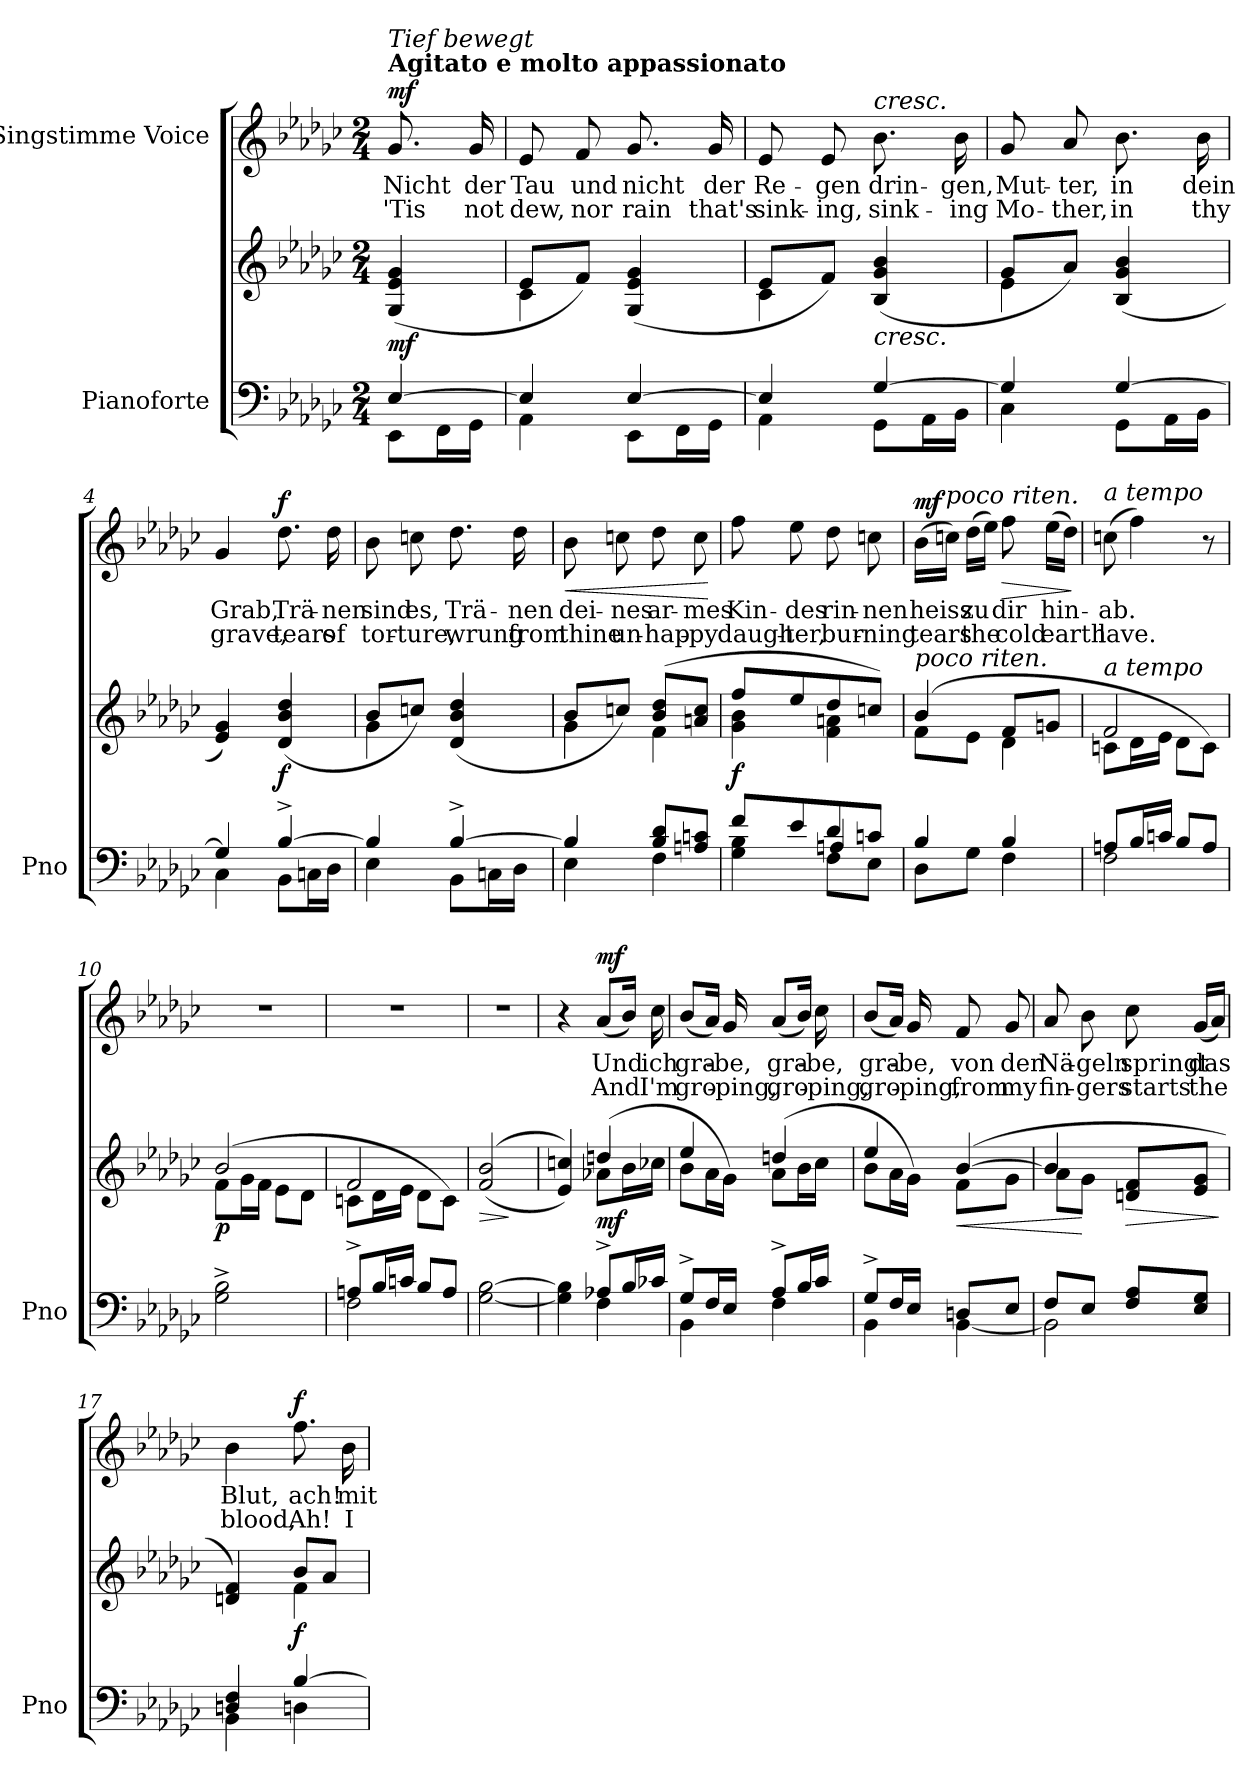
**kern	**kern	**dynam	**kern	**text	**text	**dynam
*part2	*part2	*part2	*part1	*part1	*part1	*part1
*staff3	*staff2	*staff2/3	*staff1	*staff1	*staff1	*staff1
*I"Pianoforte	*	*	*I"Singstimme Voice	*	*	*
*I'Pno	*	*	*	*	*	*
*clefF4	*clefG2	*	*clefG2	*	*	*
*k[b-e-a-d-g-c-]	*k[b-e-a-d-g-c-]	*	*k[b-e-a-d-g-c-]	*	*	*
*M2/4	*M2/4	*	*M2/4	*	*	*
=	=	=	=	=	=	=
*^	*	*	*	*	*	*
!	!	!	!	!LO:TX:a:B:t=Agitato e molto appassionato	!	!	!
!	!	!	!	!LO:TX:i:t=Tief bewegt	!	!	!
!	!	!	!LO:DY:b	!	!	!	!LO:DY:a
[4E-/	8EE-\L	(4G-/ 4e-/ 4g-/	mf	8.g-/	Nicht	'Tis	mf
.	16FF\L	.	.	.	.	.	.
.	16GG-\JJ	.	.	16g-/	der	not	.
=1	=1	=1	=1	=1	=1	=1	=1
*	*	*^	*	*	*	*	*
4E-/]	4AA-\	8e-/L	4c-\	.	8e-/	Tau	dew,	.
.	.	8f/J)	.	.	8f/	und	nor	.
[4E-/	8EE-\L	(4G-/ 4e-/ 4g-/	4ryy	.	8.g-/	nicht	rain	.
.	16FF\L	.	.	.	.	.	.	.
.	16GG-\JJ	.	.	.	16g-/	der	that's	.
=2	=2	=2	=2	=2	=2	=2	=2	=2
4E-/]	4AA-\	8e-/L	4c-\	.	8e-/	Re-	sink-	.
.	.	8f/J)	.	.	8e-/	-gen	-ing,	.
!	!	!	!	!	!LO:TX:a:i:t=cresc.	!	!	!
!	!	!LO:TX:b:i:t=cresc.	!	!	!	!	!	!
[4G-/	8GG-\L	(4B-/ 4g-/ 4b-/	4ryy	.	8.b-\	drin-	sink-	.
.	16AA-\L	.	.	.	.	.	.	.
.	16BB-\JJ	.	.	.	16b-\	-gen,	-ing	.
=3	=3	=3	=3	=3	=3	=3	=3	=3
4G-/]	4C-\	8g-/L	4e-\	.	8g-/	Mut-	Mo-	.
.	.	8a-/J)	.	.	8a-/	-ter,	-ther,	.
[4G-/	8GG-\L	(4B-/ 4g-/ 4b-/	4ryy	.	8.b-\	in	in	.
.	16AA-\L	.	.	.	.	.	.	.
.	16BB-\JJ	.	.	.	16b-\	dein	thy	.
*	*	*v	*v	*	*	*	*	*
=4	=4	=4	=4	=4	=4	=4	=4
4G-/]	4C-\	4e-/ 4g-/)	.	4g-/	Grab,	grave,	.
!	!	!	!LO:DY:b	!	!	!	!LO:DY:a
[4B-^/	8BB-\L	(>4d-/ 4b-/ 4dd-/	f	8.dd-\	Trä-	tears	f
.	16Cn\L	.	.	.	.	.	.
.	16D-\JJ	.	.	16dd-\	-nen	of	.
=5	=5	=5	=5	=5	=5	=5	=5
*	*	*^	*	*	*	*	*
4B-/]	4E-\	8b-/L	4g-\	.	8b-\	sind	tor-	.
.	.	8ccn/J)	.	.	8ccn\	es,	-ture,	.
[4B-^/	8BB-\L	(4d-/ 4b-/ 4dd-/	4ryy	.	8.dd-\	Trä-	wrung	.
.	16Cn\L	.	.	.	.	.	.	.
.	16D-\JJ	.	.	.	16dd-\	-nen	from	.
=6	=6	=6	=6	=6	=6	=6	=6	=6
!	!	!	!	!	!	!	!	!LO:HP:b
4B-/]	4E-\	8b-/L	4g-\	.	8b-\	dei-	thine	<
.	.	8ccn/J)	.	.	8ccn\	-nes	un-	.
8B-/ 8d-/L	4F\	(8b-/ 8dd-/L	4f\	.	8dd-\	ar-	-hap-	.
8An/ 8cn/J	.	8an/ 8cc/J	.	.	8cc\	-mes	-py	.
*v	*v	*	*	*	*	*	*	*
*	*v	*v	*	*	*	*	*
.	.	.	.	.	.	[
=7	=7	=7	=7	=7	=7	=7
*^	*^	*	*	*	*	*
*	*^	*	*	*	*	*	*	*
!	!	!	!	!	!LO:DY:b	!	!	!	!
8f/L	4G-\ 4B-\	4ryy	8ff/L	4g-\ 4b-\	f	8ff\	Kin-	daugh-	.
8e-/	.	.	8ee-/	.	.	8ee-\	-des	-ter,	.
8d-/	8F\L	4An/	8dd-/	4f\ 4an\	.	8dd-\	rin-	bur-	.
8cn/J	8E-\J	.	8ccn/J)	.	.	8ccn\	-nen	-ning	.
*	*v	*v	*	*	*	*	*	*	*
=8	=8	=8	=8	=8	=8	=8	=8	=8
!	!	!LO:TX:i:t=poco riten.	!	!	!	!	!	!
!	!	!	!	!	!	!	!	!LO:DY:a
4B-/	8D-\L	(4b-/	8f\L	.	(16b-\LL	heiss	tears	mf
!	!	!	!	!	!LO:TX:i:t=poco riten.	!	!	!
.	.	.	.	.	16ccn\JJ)	.	.	.
.	8G-\J	.	8e-\J	.	(16dd-\LL	zu	the	.
.	.	.	.	.	16ee-\JJ)	.	.	.
!	!	!	!	!	!	!	!	!LO:HP:b
4B-/	4F\	8f/L	4d-\	.	8ff\	dir	cold	>
.	.	8gn/J	.	.	(16ee-\LL	hin-	earth	.
.	.	.	.	.	16dd-\JJ)	.	.	.
*v	*v	*	*	*	*	*	*	*
*	*v	*v	*	*	*	*	*
.	.	.	.	.	.	]
=9	=9	=9	=9	=9	=9	=9
*^	*^	*	*	*	*	*
!	!	!	!	!	!LO:TX:i:t=a tempo	!	!	!
!	!	!LO:TX:i:t=a tempo	!	!	!	!	!	!
8An/L	2F\	2f/	8cn\L	.	(8ccn\	-ab.	lave.	.
16B-/L	.	.	16d-\L	.	4ff\)	.	.	.
16cn/JJ	.	.	16e-\JJ	.	.	.	.	.
8B-/L	.	.	8d-\L	.	.	.	.	.
8A/J	.	.	8c\J)	.	8r	.	.	.
*v	*v	*	*	*	*	*	*	*
=10	=10	=10	=10	=10	=10	=10	=10
!	!	!	!LO:DY:b	!	!	!	!
2G-\^ 2B-\^	(2b-/	8f\L	p	2r	.	.	.
.	.	16g-\L	.	.	.	.	.
.	.	16f\JJ	.	.	.	.	.
.	.	8e-\L	.	.	.	.	.
.	.	8d-\J	.	.	.	.	.
=11	=11	=11	=11	=11	=11	=11	=11
*^	*	*	*	*	*	*	*
8An^/L	2F\	2f/	8cn\L	.	2r	.	.	.
16B-/L	.	.	16d-\L	.	.	.	.	.
16cn/JJ	.	.	16e-\JJ	.	.	.	.	.
8B-/L	.	.	8d-\L	.	.	.	.	.
8A/J	.	.	8c\J)	.	.	.	.	.
*v	*v	*	*	*	*	*	*	*
=12	=12	=12	=12	=12	=12	=12	=12
!	!	!	!LO:HP:b	!	!	!	!
*	*v	*v	*	*	*	*	*
[2G-\ [>2B-\	(>(2f/ 2b-/	>	2r	.	.	.
.	.	]	.	.	.	.
=13	=13	=13	=13	=13	=13	=13
*^	*^	*	*	*	*	*
4G-\] 4B-\]	4ryy	4e-/ 4ccn/))	4ryy	.	4r	.	.	.
!	!	!	!	!LO:DY:b	!	!	!	!LO:DY:a
8A-X^/L	4F\	(4ddn/	8a-X\L	mf	(8a-/L	Und	And	mf
16B-/L	.	.	16b-\L	.	16b-/Jk)	.	.	.
16c-X/JJ	.	.	16cc-X\JJ	.	16cc-\	ich	I'm	.
=14	=14	=14	=14	=14	=14	=14	=14	=14
8G-^/L	4BB-\	4ee-/	8b-\L	.	(8b-/L	gra-	gro-	.
16F/L	.	.	16a-\L	.	16a-/Jk)	.	.	.
16E-/JJ	.	.	16g-\JJ)	.	16g-/	-be,	-ping,	.
8A-^/L	4F\	(4ddn/	8a-\L	.	(8a-/L	gra-	gro-	.
16B-/L	.	.	16b-\L	.	16b-/Jk)	.	.	.
16c-/JJ	.	.	16cc-\JJ	.	16cc-\	-be,	-ping,	.
=15	=15	=15	=15	=15	=15	=15	=15	=15
8G-^/L	4BB-\	4ee-/	8b-\L	.	(8b-/L	gra-	gro-	.
16F/L	.	.	16a-\L	.	16a-/Jk)	.	.	.
16E-/JJ	.	.	16g-\JJ)	.	16g-/	-be,	-ping,	.
!	!	!	!	!LO:HP:b	!	!	!	!
8Dn/L	[4BB-\	([4b-/	8f\L	<	8f/	von	from	.
8E-/J	.	.	8g-\J	.	8g-/	den	my	.
=16	=16	=16	=16	=16	=16	=16	=16	=16
8F/L	2BB-\]	4b-/]	8a-\L	.	8a-/	Nä-	fin-	.
8E-/J	.	.	8g-\J	[	8b-\	-geln	-gers	.
!	!	!	!	!LO:HP:b	!	!	!	!
8F/ 8A-/L	.	8dn/ 8f/L	4ryy	>	8cc-\	springt	starts	.
8E-/ 8G-/J	.	8e-/ 8g-/J	.	.	(16g-/LL	das	the	.
.	.	.	.	.	16a-/JJ)	.	.	.
*v	*v	*	*	*	*	*	*	*
*	*v	*v	*	*	*	*	*
.	.	]	.	.	.	.
=17	=17	=17	=17	=17	=17	=17
*^	*^	*	*	*	*	*
4Dn/ 4F/	4BB-\	4dn/ 4f/)	4ryy	.	4b-\	Blut,	blood,	.
!	!	!	!	!LO:DY:b	!	!	!	!LO:DY:a
[4B-/	4Dn\	8b-/L	4f\	f	8.ff\	ach!	Ah!	f
.	.	8a-/J	.	.	.	.	.	.
.	.	.	.	.	16b-\	mit	I	.
*v	*v	*	*	*	*	*	*	*
*	*v	*v	*	*	*	*	*
=	=	=	=	=	=	=
*-	*-	*-	*-	*-	*-	*-
